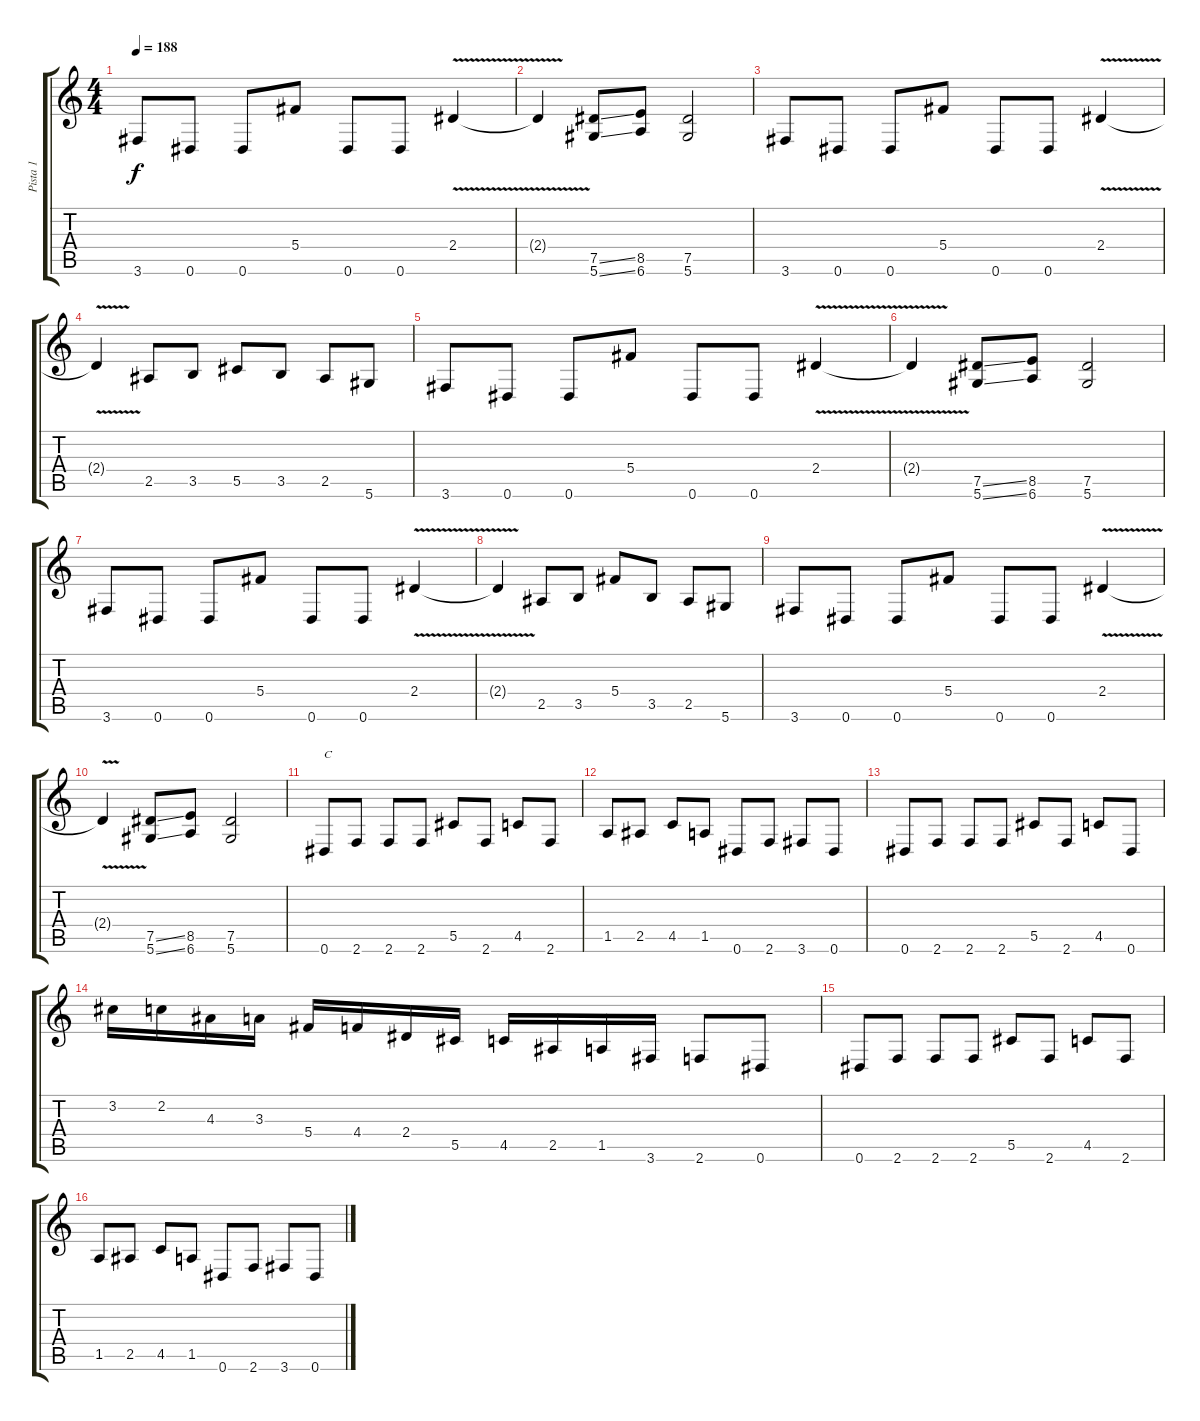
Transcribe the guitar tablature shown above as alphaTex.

\track ("Pista 1" "Pista 1") {instrument overdrivenguitar}
\staff {score tabs}
\tuning (Eb4 Bb3 Gb3 Db3 Ab2 Eb2) {hide}
\ts (4 4)
\tempo 188
\clef g2
\ks c
3.6.8{dy f} 0.6.8 0.6.8 5.4.8 0.6.8 0.6.8 2.4{v}.4 |
2.4{t}.4 (7.5{ss} 5.6{ss}).8 (8.5 6.6).8 (7.5 5.6).2 |
3.6.8 0.6.8 0.6.8 5.4.8 0.6.8 0.6.8 2.4{v}.4 |
2.4{t}.4 2.5.8 3.5.8 5.5.8 3.5.8 2.5.8 5.6.8 |
3.6.8 0.6.8 0.6.8 5.4.8 0.6.8 0.6.8 2.4{v}.4 |
2.4{t}.4 (7.5{ss} 5.6{ss}).8 (8.5 6.6).8 (7.5 5.6).2 |
3.6.8 0.6.8 0.6.8 5.4.8 0.6.8 0.6.8 2.4{v}.4 |
2.4{t}.4 2.5.8 3.5.8 5.4.8 3.5.8 2.5.8 5.6.8 |
3.6.8 0.6.8 0.6.8 5.4.8 0.6.8 0.6.8 2.4{v}.4 |
2.4{t}.4 (7.5{ss} 5.6{ss}).8 (8.5 6.6).8 (7.5 5.6).2 |
0.6.8{txt "C"} 2.6.8 2.6.8 2.6.8 5.5.8 2.6.8 4.5.8 2.6.8 |
1.5.8 2.5.8 4.5.8 1.5.8 0.6.8 2.6.8 3.6.8 0.6.8 |
0.6.8 2.6.8 2.6.8 2.6.8 5.5.8 2.6.8 4.5.8 0.6.8 |
3.2.16 2.2.16 4.3.16 3.3.16 5.4.16 4.4.16 2.4.16 5.5.16 4.5.16 2.5.16 1.5.16 3.6.16 2.6.8 0.6.8 |
0.6.8 2.6.8 2.6.8 2.6.8 5.5.8 2.6.8 4.5.8 2.6.8 |
1.5.8 2.5.8 4.5.8 1.5.8 0.6.8 2.6.8 3.6.8 0.6.8
